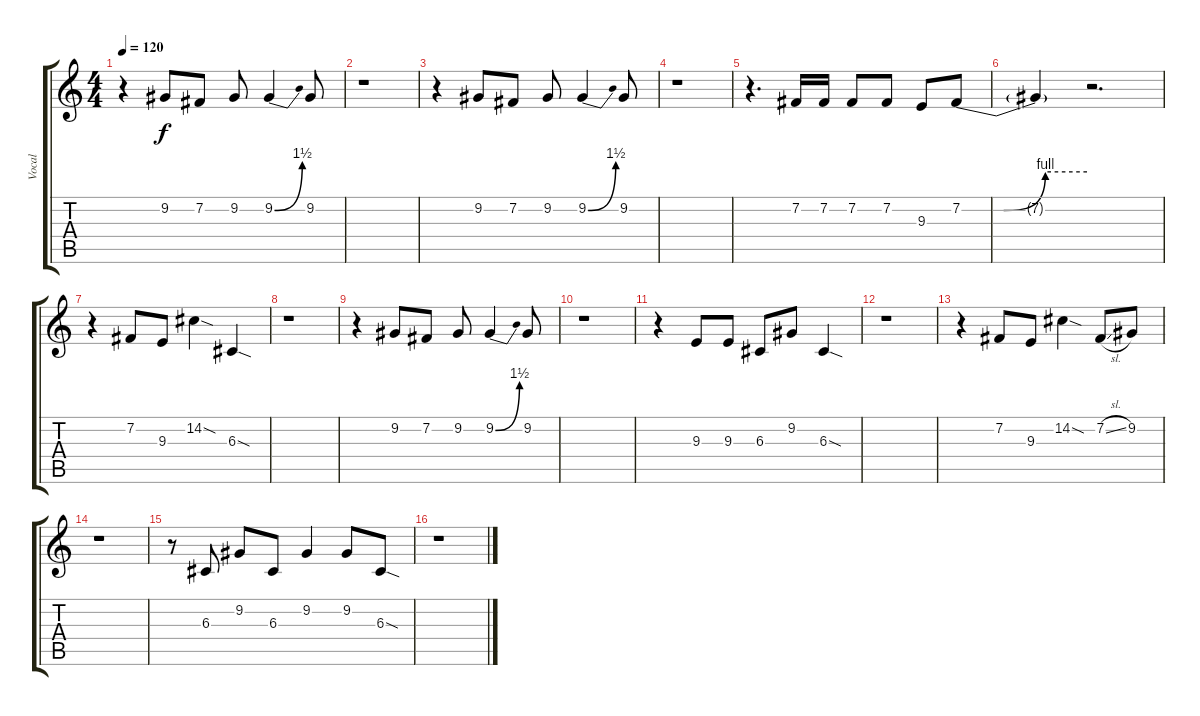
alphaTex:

\track ("Vocal" "Vocal") {instrument lead2sawtooth}
\staff {score tabs}
\tuning (E4 B3 G3 D3 A2 E2) {hide}
\ts (4 4)
\tempo 120
\clef g2
\ks c
r.4{dy f} 9.2.8 7.2.8 9.2.8 9.2{be (bend 0 0 60 6)}.4 9.2.8 |
r.1 |
r.4 9.2.8 7.2.8 9.2.8 9.2{be (bend 0 0 60 6)}.4 9.2.8 |
r.1 |
r.4{d} 7.2.16 7.2.16 7.2.8 7.2.8 9.3.8 7.2{be (custom 0 0 20 0 40 4 60 4)}.8 |
7.2{t}.4 r.2{d} |
r.4 7.2.8 9.3.8 14.2{sod}.4 6.3{sod}.4 |
r.1 |
r.4 9.2.8 7.2.8 9.2.8 9.2{be (bend 0 0 60 6)}.4 9.2.8 |
r.1 |
r.4 9.3.8 9.3.8 6.3.8 9.2.8 6.3{sod}.4 |
r.1 |
r.4 7.2.8 9.3.8 14.2{sod}.4 7.2{sl}.8 9.2.8 |
r.1 |
r.8 6.3.8 9.2.8 6.3.8 9.2.4 9.2.8 6.3{sod}.8 |
r.1
